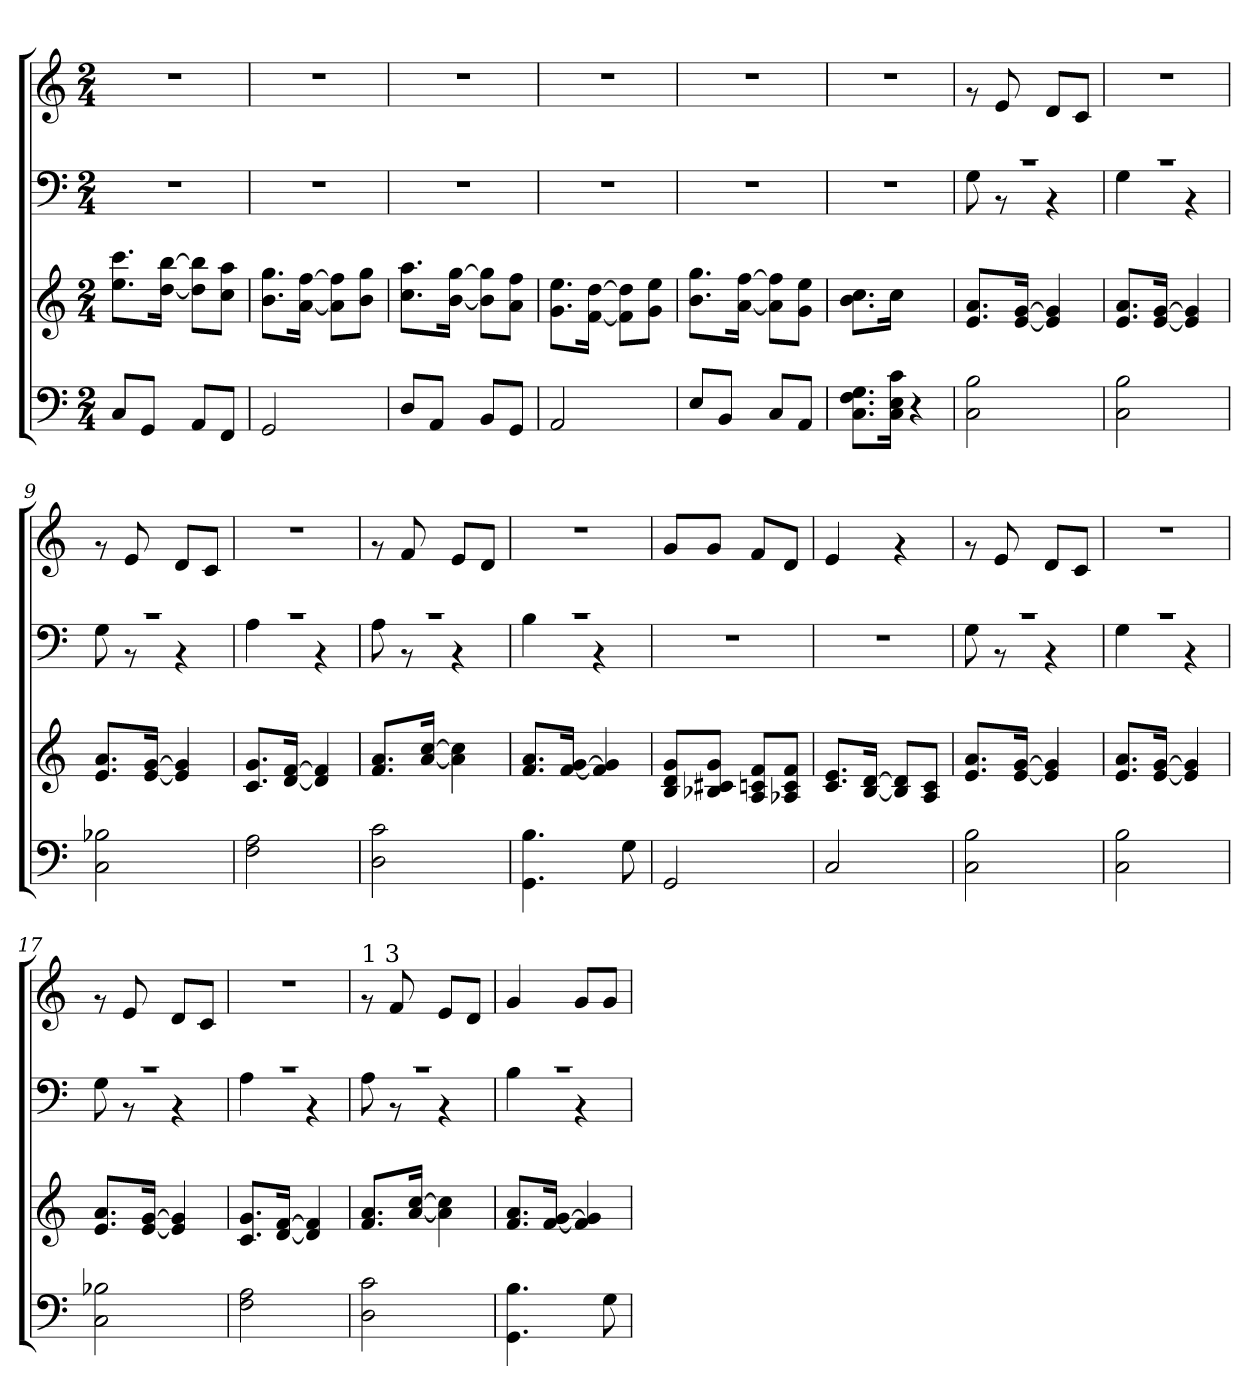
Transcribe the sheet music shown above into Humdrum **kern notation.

**kern	**kern	**kern	**kern
*part3	*part2	*part1	*part1
*staff4	*staff3	*staff2	*staff1
*clefF4	*clefG2	*clefF4	*clefG2
*k[]	*k[]	*k[]	*k[]
*C:	*C:	*C:	*C:
*M2/4	*M2/4	*M2/4	*M2/4
=1	=1	=1	=1
8C/L	8.ee\ 8.ccc\L	2r	2r
8GG/J	.	.	.
.	[16dd\ [16bb\Jk	.	.
8AA/L	8dd\] 8bb\]L	.	.
8FF/J	8cc\ 8aa\J	.	.
=2	=2	=2	=2
2GG/	8.b\ 8.gg\L	2r	2r
.	[16a\ [16ff\Jk	.	.
.	8a\] 8ff\]L	.	.
.	8b\ 8gg\J	.	.
=3	=3	=3	=3
8D/L	8.cc\ 8.aa\L	2r	2r
8AA/J	.	.	.
.	[16b\ [16gg\Jk	.	.
8BB/L	8b\] 8gg\]L	.	.
8GG/J	8a\ 8ff\J	.	.
=4	=4	=4	=4
2AA/	8.g\ 8.ee\L	2r	2r
.	[16f\ [16dd\Jk	.	.
.	8f\] 8dd\]L	.	.
.	8g\ 8ee\J	.	.
!!LO:LB:g=z
=5	=5	=5	=5
8E/L	8.b\ 8.gg\L	2r	2r
8BB/J	.	.	.
.	[16a\ [16ff\Jk	.	.
8C/L	8a\] 8ff\]L	.	.
8AA/J	8g\ 8ee\J	.	.
=6	=6	=6	=6
8.C\ 8.F\ 8.G\L	8.b\ 8.cc\L	2r	2r
16C\ 16E\ 16c\Jk	16cc\Jk	.	.
4r	4ryy	.	.
=7	=7	=7	=7
*	*	*^	*
2C\ 2B\	8.e/ 8.a/L	2rc	8G\	8rf
.	.	.	8rAA	8e/
.	[16e/ [16g/Jk	.	.	.
.	4e/] 4g/]	.	4rAA	8d/L
.	.	.	.	8c/J
=8	=8	=8	=8	=8
2C\ 2B\	8.e/ 8.a/L	2rc	4G\	2r
.	[16e/ [16g/Jk	.	.	.
.	4e/] 4g/]	.	4rAA	.
!!LO:PB:g=z
=9	=9	=9	=9	=9
2C\ 2B-X\	8.e/ 8.a/L	2rc	8G\	8rf
.	.	.	8rAA	8e/
.	[16e/ [16g/Jk	.	.	.
.	4e/] 4g/]	.	4rAA	8d/L
.	.	.	.	8c/J
=10	=10	=10	=10	=10
2F\ 2A\	8.c/ 8.g/L	2rc	4A\	2r
.	[16d/ [16f/Jk	.	.	.
.	4d/] 4f/]	.	4rAA	.
=11	=11	=11	=11	=11
2D\ 2c\	8.f/ 8.a/L	2rc	8A\	8rf
.	.	.	8rAA	8f/
.	[16a/ [16cc/Jk	.	.	.
.	4a\] 4cc\]	.	4rAA	8e/L
.	.	.	.	8d/J
=12	=12	=12	=12	=12
4.GG\ 4.B\	8.f/ 8.a/L	2rc	4B\	2r
.	[16f/ [16g/Jk	.	.	.
.	4f/] 4g/]	.	4rAA	.
8G\	.	.	.	.
*	*	*v	*v	*
!!LO:LB:g=z
=13	=13	=13	=13
2GG/	8B/ 8d/ 8g/L	2r	8g/L
.	8B-X/ 8c#X/ 8g/J	.	8g/J
.	8A/ 8cn/ 8f/L	.	8f/L
.	8A-X/ 8c/ 8f/J	.	8d/J
=14	=14	=14	=14
2C/	8.c/ 8.e/L	2r	4e/
.	[16B/ [16d/Jk	.	.
.	8B/] 8d/]L	.	4rf
.	8A/ 8c/J	.	.
=15	=15	=15	=15
*	*	*^	*
2C\ 2B\	8.e/ 8.a/L	2rc	8G\	8rf
.	.	.	8rAA	8e/
.	[16e/ [16g/Jk	.	.	.
.	4e/] 4g/]	.	4rAA	8d/L
.	.	.	.	8c/J
=16	=16	=16	=16	=16
2C\ 2B\	8.e/ 8.a/L	2rc	4G\	2r
.	[16e/ [16g/Jk	.	.	.
.	4e/] 4g/]	.	4rAA	.
!!LO:PB:g=z
=17	=17	=17	=17	=17
2C\ 2B-X\	8.e/ 8.a/L	2rc	8G\	8rf
.	.	.	8rAA	8e/
.	[16e/ [16g/Jk	.	.	.
.	4e/] 4g/]	.	4rAA	8d/L
.	.	.	.	8c/J
=18	=18	=18	=18	=18
2F\ 2A\	8.c/ 8.g/L	2rc	4A\	2r
.	[16d/ [16f/Jk	.	.	.
.	4d/] 4f/]	.	4rAA	.
=19	=19	=19	=19	=19
!	!	!	!	!LO:TX:a:t=1 3
2D\ 2c\	8.f/ 8.a/L	2rc	8A\	8rf
.	.	.	8rAA	8f/
.	[16a/ [16cc/Jk	.	.	.
.	4a\] 4cc\]	.	4rAA	8e/L
.	.	.	.	8d/J
=20	=20	=20	=20	=20
4.GG\ 4.B\	8.f/ 8.a/L	2rc	4B\	4g/
.	[16f/ [16g/Jk	.	.	.
.	4f/] 4g/]	.	4rAA	8g/L
8G\	.	.	.	8g/J
*	*	*v	*v	*
=	=	=	=
*-	*-	*-	*-
